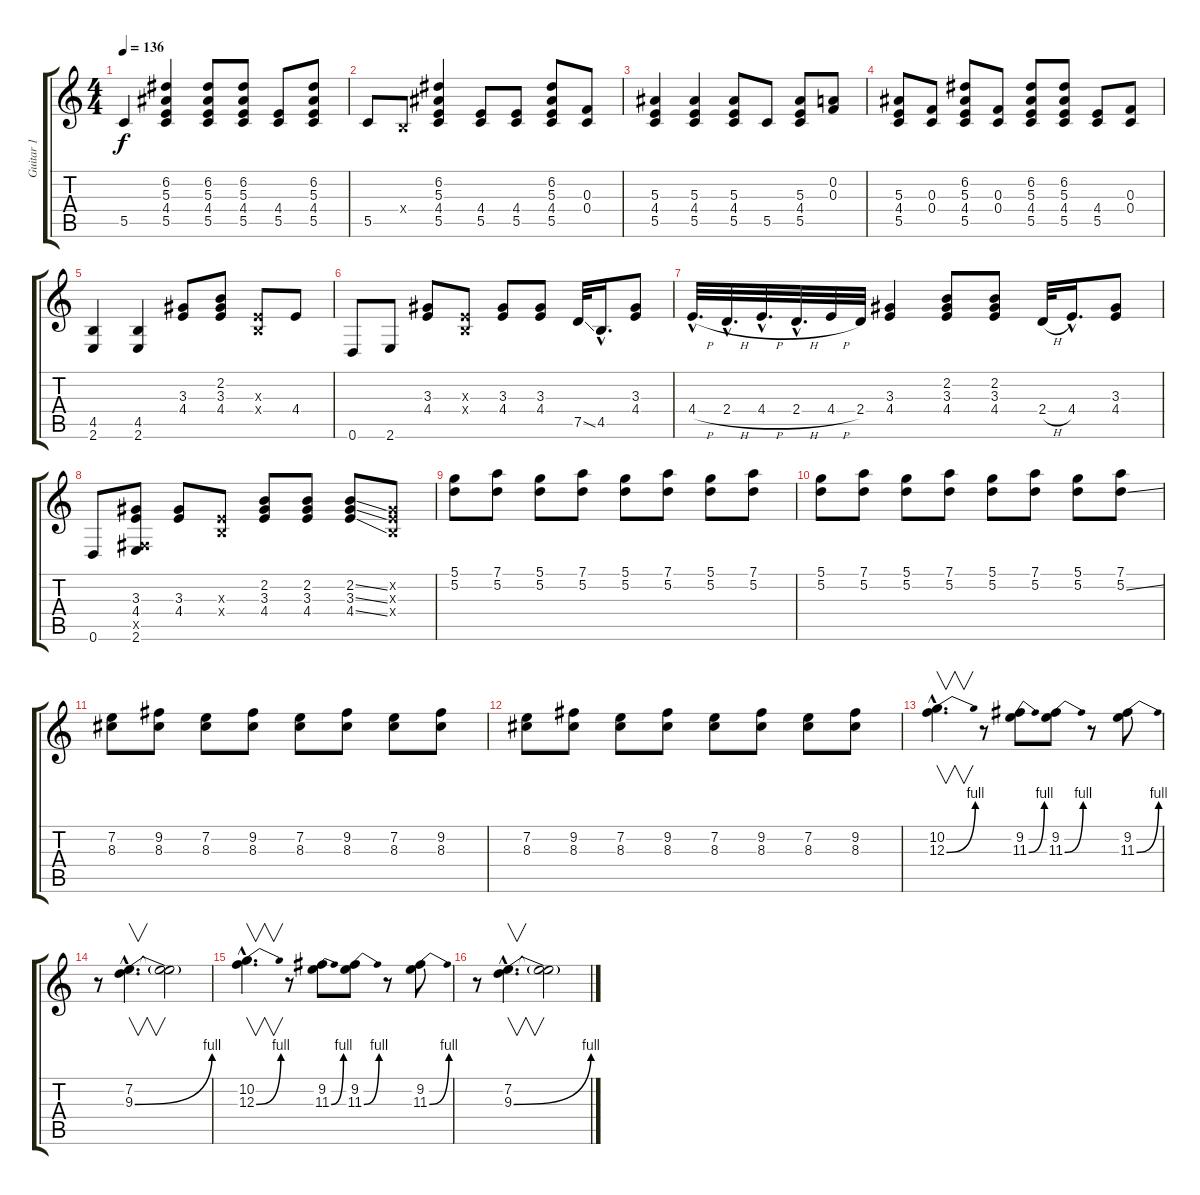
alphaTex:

\track ("Guitar 1" "Guitar 1") {instrument distortionguitar}
\staff {score tabs}
\tuning (D4 A3 F3 C3 G2 D2) {hide}
\ts (4 4)
\tempo 136
\clef g2
\ks c
5.5.4{dy f} (6.2 5.3 4.4 5.5).4 (6.2 5.3 4.4 5.5).8 (6.2 5.3 4.4 5.5).8 (4.4 5.5).8 (6.2 5.3 4.4 5.5).8 |
5.5.8 -1.4{x}.8 (6.2 5.3 4.4 5.5).4 (4.4 5.5).8 (4.4 5.5).8 (6.2 5.3 4.4 5.5).8 (0.3 0.4).8 |
(5.3 4.4 5.5).4 (5.3 4.4 5.5).4 (5.3 4.4 5.5).8 5.5.8 (5.3 4.4 5.5).8 (0.2 0.3).8 |
(5.3 4.4 5.5).8 (0.3 0.4).8 (6.2 5.3 4.4 5.5).8 (0.3 0.4).8 (6.2 5.3 4.4 5.5).8 (6.2 5.3 4.4 5.5).8 (4.4 5.5).8 (0.3 0.4).8 |
(4.5 2.6).4 (4.5 2.6).4 (3.3 4.4).8 (2.2 3.3 4.4).8 (-1.3{x} -1.4{x}).8 4.4.8 |
0.6.8 2.6.8 (3.3 4.4).8 (-1.3{x} -1.4{x}).8 (3.3 4.4).8 (3.3 4.4).8 7.5{ss}.32 4.5{hac}.16{d} (3.3 4.4).8 |
4.4{h hac}.32{d} 2.4{h hac}.32{d} 4.4{h hac}.32{d} 2.4{h hac}.32{d} 4.4{h}.32 2.4.32 (3.3 4.4).4 (2.2 3.3 4.4).8 (2.2 3.3 4.4).8 2.4{h}.32 4.4{hac}.16{d} (3.3 4.4).8 |
0.6.8 (3.3 4.4 -1.5{x} 2.6).8 (3.3 4.4).8 (-1.3{x} -1.4{x}).8 (2.2 3.3 4.4).8 (2.2 3.3 4.4).8 (2.2{ss} 3.3{ss} 4.4{ss}).8 (-1.2{x} -1.3{x} -1.4{x}).8 |
(5.1 5.2).8 (7.1 5.2).8 (5.1 5.2).8 (7.1 5.2).8 (5.1 5.2).8 (7.1 5.2).8 (5.1 5.2).8 (7.1 5.2).8 |
(5.1 5.2).8 (7.1 5.2).8 (5.1 5.2).8 (7.1 5.2).8 (5.1 5.2).8 (7.1 5.2).8 (5.1 5.2).8 (7.1 5.2{ss}).8 |
(7.2 8.3).8 (9.2 8.3).8 (7.2 8.3).8 (9.2 8.3).8 (7.2 8.3).8 (9.2 8.3).8 (7.2 8.3).8 (9.2 8.3).8 |
(7.2 8.3).8 (9.2 8.3).8 (7.2 8.3).8 (9.2 8.3).8 (7.2 8.3).8 (9.2 8.3).8 (7.2 8.3).8 (9.2 8.3).8 |
(10.2{hac} 12.3{be (bend 0 0 60 4) hac}).4{v d} r.8 (9.2 11.3{be (bend 0 0 60 4)}).8 (9.2 11.3{be (bend 0 0 60 4)}).8 r.8 (9.2 11.3{be (bend 0 0 60 4)}).8 |
r.8 (7.2{hac} 9.3{be (bend 0 0 60 4) hac}).4{v d} (7.2{t} 9.3{t}).2 |
(10.2{hac} 12.3{be (bend 0 0 60 4) hac}).4{v d} r.8 (9.2 11.3{be (bend 0 0 60 4)}).8 (9.2 11.3{be (bend 0 0 60 4)}).8 r.8 (9.2 11.3{be (bend 0 0 60 4)}).8 |
r.8 (7.2{hac} 9.3{be (bend 0 0 60 4) hac}).4{v d} (7.2{t} 9.3{t}).2
